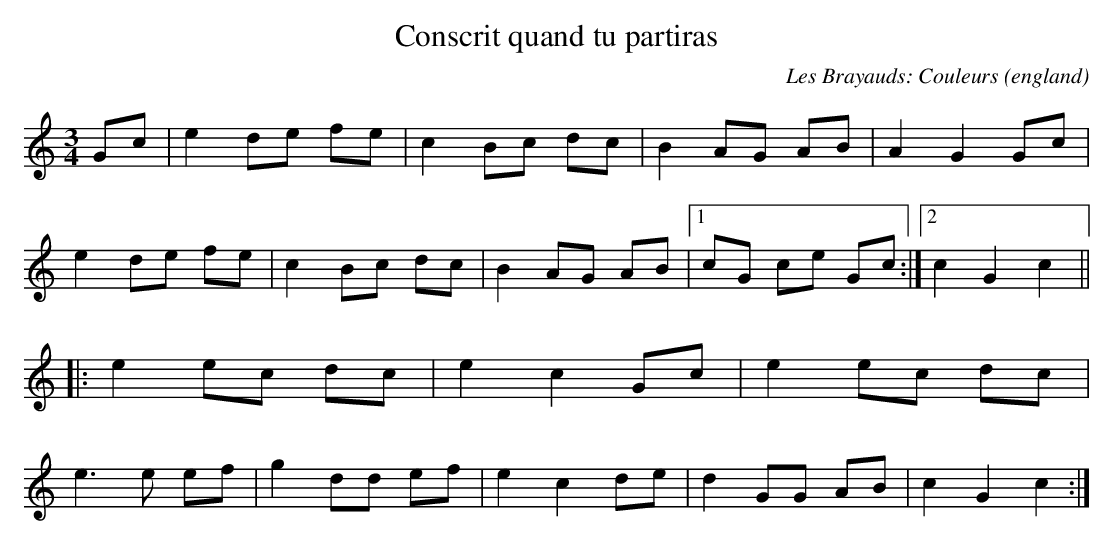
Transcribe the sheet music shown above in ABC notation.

X:1
T:Conscrit quand tu partiras
O:england
C:Les Brayauds: Couleurs
M:3/4
L:1/8
K:C
Gc|e2 de fe|c2 Bc dc|B2 AG AB|A2G2 Gc|\
e2 de fe|c2 Bc dc|B2 AG AB|1cG ce Gc:|2 c2G2c2||\
|:e2 ec dc|e2c2 Gc|e2 ec dc|e3 e ef|\
g2 dd ef|e2c2 de|d2 GG AB|c2 G2c2:|
